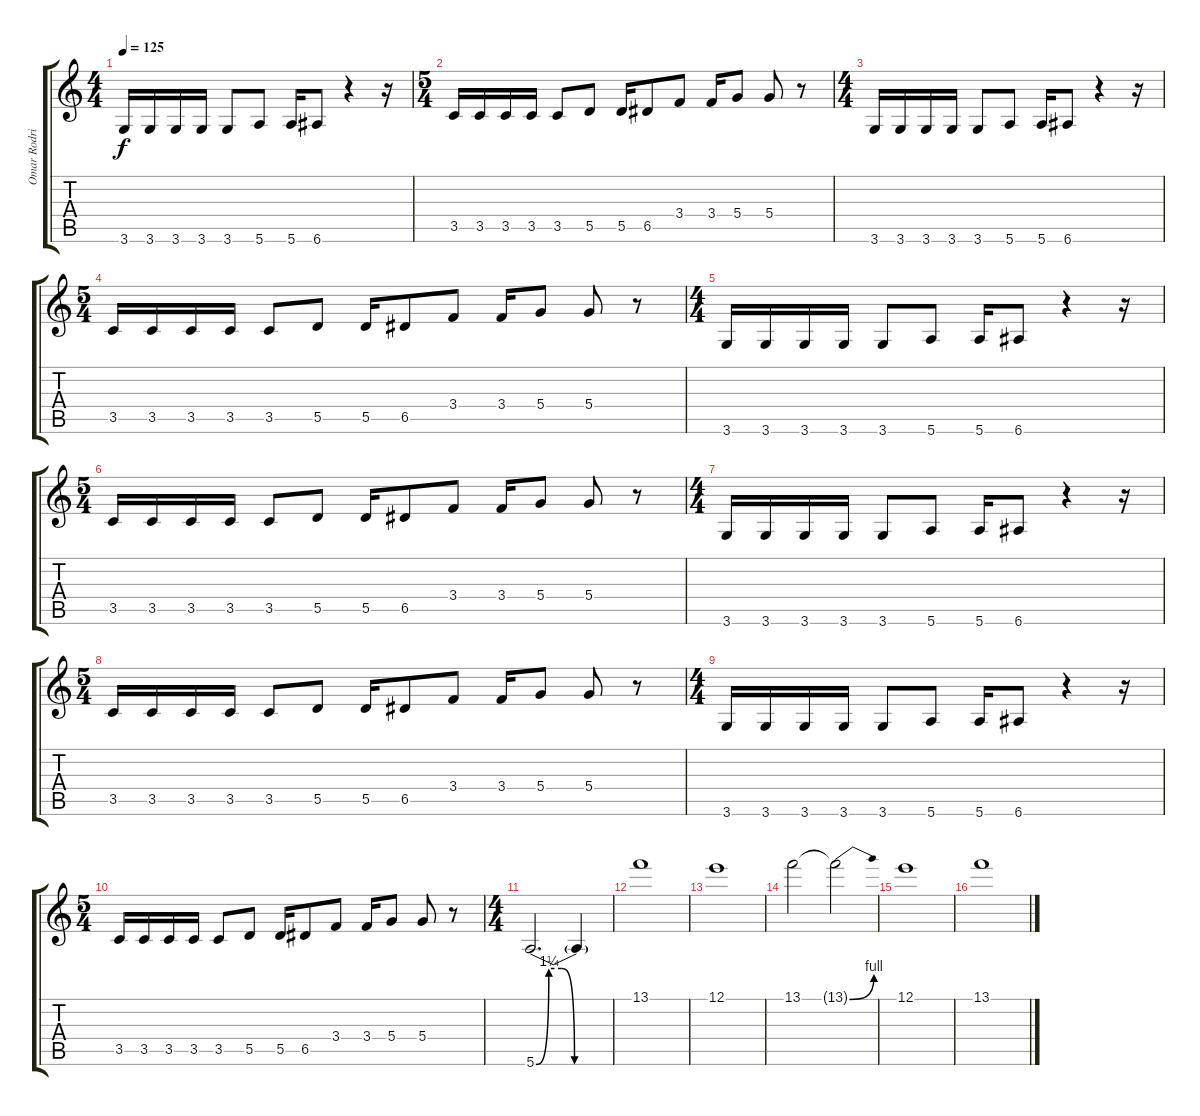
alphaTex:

\track ("Omar Rodriguez" "Omar Rodri") {instrument distortionguitar}
\staff {score tabs}
\tuning (E4 B3 G3 D3 A2 E2) {hide}
\ts (4 4)
\tempo 125
\clef g2
\ks c
3.6.16{dy f} 3.6.16 3.6.16 3.6.16 3.6.8 5.6.8 5.6.16 6.6.8 r.4 r.16 |
\ts (5 4)
3.5.16 3.5.16 3.5.16 3.5.16 3.5.8 5.5.8 5.5.16 6.5.8 3.4.8 3.4.16 5.4.8 5.4.8 r.8 |
\ts (4 4)
3.6.16 3.6.16 3.6.16 3.6.16 3.6.8 5.6.8 5.6.16 6.6.8 r.4 r.16 |
\ts (5 4)
3.5.16 3.5.16 3.5.16 3.5.16 3.5.8 5.5.8 5.5.16 6.5.8 3.4.8 3.4.16 5.4.8 5.4.8 r.8 |
\ts (4 4)
3.6.16 3.6.16 3.6.16 3.6.16 3.6.8 5.6.8 5.6.16 6.6.8 r.4 r.16 |
\ts (5 4)
3.5.16 3.5.16 3.5.16 3.5.16 3.5.8 5.5.8 5.5.16 6.5.8 3.4.8 3.4.16 5.4.8 5.4.8 r.8 |
\ts (4 4)
3.6.16 3.6.16 3.6.16 3.6.16 3.6.8 5.6.8 5.6.16 6.6.8 r.4 r.16 |
\ts (5 4)
3.5.16 3.5.16 3.5.16 3.5.16 3.5.8 5.5.8 5.5.16 6.5.8 3.4.8 3.4.16 5.4.8 5.4.8 r.8 |
\ts (4 4)
3.6.16 3.6.16 3.6.16 3.6.16 3.6.8 5.6.8 5.6.16 6.6.8 r.4 r.16 |
\ts (5 4)
3.5.16 3.5.16 3.5.16 3.5.16 3.5.8 5.5.8 5.5.16 6.5.8 3.4.8 3.4.16 5.4.8 5.4.8 r.8 |
\ts (4 4)
5.6{be (custom 0 0 10 5 20 5 30 0 60 0)}.2{d instrument overdrivenguitar} 5.6{t}.4 |
13.1.1 |
12.1.1 |
13.1.2 13.1{be (bend 0 0 60 4) t}.2 |
12.1.1 |
13.1.1
